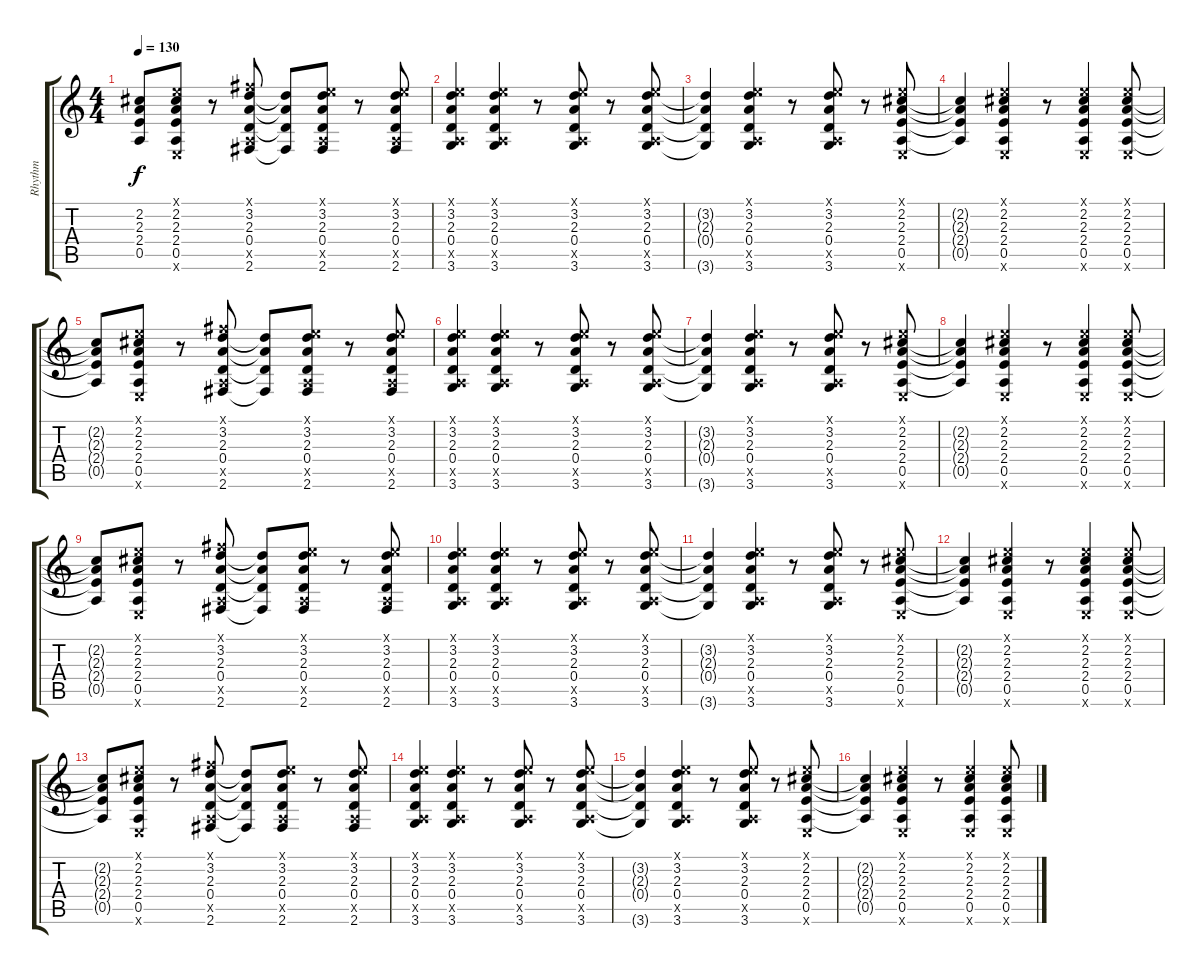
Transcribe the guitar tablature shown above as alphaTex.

\track ("Rhythm" "Rhythm") {instrument acousticguitarsteel}
\staff {score tabs}
\tuning (E4 B3 G3 D3 A2 E2) {hide}
\ts (4 4)
\tempo 130
\clef g2
\ks c
(2.2{t} 2.3{t} 2.4{t} 0.5{t}).8{dy f} (0.1{x} 2.2 2.3 2.4 0.5 0.6{x}).8 r.8 (2.1{x} 3.2 2.3 0.4 0.5{x} 2.6).8 (3.2{t} 2.3{t} 0.4{t} 2.6{t}).8 (0.1{x} 3.2 2.3 0.4 0.5{x} 2.6).8 r.8 (0.1{x} 3.2 2.3 0.4 0.5{x} 2.6).8 |
(0.1{x} 3.2 2.3 0.4 0.5{x} 3.6).4 (0.1{x} 3.2 2.3 0.4 0.5{x} 3.6).4 r.8 (0.1{x} 3.2 2.3 0.4 0.5{x} 3.6).8 r.8 (0.1{x} 3.2 2.3 0.4 0.5{x} 3.6).8 |
(3.2{t} 2.3{t} 0.4{t} 3.6{t}).4 (0.1{x} 3.2 2.3 0.4 0.5{x} 3.6).4 r.8 (0.1{x} 3.2 2.3 0.4 0.5{x} 3.6).8 r.8 (0.1{x} 2.2 2.3 2.4 0.5 0.6{x}).8 |
(2.2{t} 2.3{t} 2.4{t} 0.5{t}).4 (0.1{x} 2.2 2.3 2.4 0.5 0.6{x}).4 r.8 (0.1{x} 2.2 2.3 2.4 0.5 0.6{x}).4 (0.1{x} 2.2 2.3 2.4 0.5 0.6{x}).8 |
(2.2{t} 2.3{t} 2.4{t} 0.5{t}).8 (0.1{x} 2.2 2.3 2.4 0.5 0.6{x}).8 r.8 (2.1{x} 3.2 2.3 0.4 0.5{x} 2.6).8 (3.2{t} 2.3{t} 0.4{t} 2.6{t}).8 (0.1{x} 3.2 2.3 0.4 0.5{x} 2.6).8 r.8 (0.1{x} 3.2 2.3 0.4 0.5{x} 2.6).8 |
(0.1{x} 3.2 2.3 0.4 0.5{x} 3.6).4 (0.1{x} 3.2 2.3 0.4 0.5{x} 3.6).4 r.8 (0.1{x} 3.2 2.3 0.4 0.5{x} 3.6).8 r.8 (0.1{x} 3.2 2.3 0.4 0.5{x} 3.6).8 |
(3.2{t} 2.3{t} 0.4{t} 3.6{t}).4 (0.1{x} 3.2 2.3 0.4 0.5{x} 3.6).4 r.8 (0.1{x} 3.2 2.3 0.4 0.5{x} 3.6).8 r.8 (0.1{x} 2.2 2.3 2.4 0.5 0.6{x}).8 |
(2.2{t} 2.3{t} 2.4{t} 0.5{t}).4 (0.1{x} 2.2 2.3 2.4 0.5 0.6{x}).4 r.8 (0.1{x} 2.2 2.3 2.4 0.5 0.6{x}).4 (0.1{x} 2.2 2.3 2.4 0.5 0.6{x}).8 |
(2.2{t} 2.3{t} 2.4{t} 0.5{t}).8 (0.1{x} 2.2 2.3 2.4 0.5 0.6{x}).8 r.8 (2.1{x} 3.2 2.3 0.4 0.5{x} 2.6).8 (3.2{t} 2.3{t} 0.4{t} 2.6{t}).8 (0.1{x} 3.2 2.3 0.4 0.5{x} 2.6).8 r.8 (0.1{x} 3.2 2.3 0.4 0.5{x} 2.6).8 |
(0.1{x} 3.2 2.3 0.4 0.5{x} 3.6).4 (0.1{x} 3.2 2.3 0.4 0.5{x} 3.6).4 r.8 (0.1{x} 3.2 2.3 0.4 0.5{x} 3.6).8 r.8 (0.1{x} 3.2 2.3 0.4 0.5{x} 3.6).8 |
(3.2{t} 2.3{t} 0.4{t} 3.6{t}).4 (0.1{x} 3.2 2.3 0.4 0.5{x} 3.6).4 r.8 (0.1{x} 3.2 2.3 0.4 0.5{x} 3.6).8 r.8 (0.1{x} 2.2 2.3 2.4 0.5 0.6{x}).8 |
(2.2{t} 2.3{t} 2.4{t} 0.5{t}).4 (0.1{x} 2.2 2.3 2.4 0.5 0.6{x}).4 r.8 (0.1{x} 2.2 2.3 2.4 0.5 0.6{x}).4 (0.1{x} 2.2 2.3 2.4 0.5 0.6{x}).8 |
(2.2{t} 2.3{t} 2.4{t} 0.5{t}).8 (0.1{x} 2.2 2.3 2.4 0.5 0.6{x}).8 r.8 (2.1{x} 3.2 2.3 0.4 0.5{x} 2.6).8 (3.2{t} 2.3{t} 0.4{t} 2.6{t}).8 (0.1{x} 3.2 2.3 0.4 0.5{x} 2.6).8 r.8 (0.1{x} 3.2 2.3 0.4 0.5{x} 2.6).8 |
(0.1{x} 3.2 2.3 0.4 0.5{x} 3.6).4 (0.1{x} 3.2 2.3 0.4 0.5{x} 3.6).4 r.8 (0.1{x} 3.2 2.3 0.4 0.5{x} 3.6).8 r.8 (0.1{x} 3.2 2.3 0.4 0.5{x} 3.6).8 |
(3.2{t} 2.3{t} 0.4{t} 3.6{t}).4 (0.1{x} 3.2 2.3 0.4 0.5{x} 3.6).4 r.8 (0.1{x} 3.2 2.3 0.4 0.5{x} 3.6).8 r.8 (0.1{x} 2.2 2.3 2.4 0.5 0.6{x}).8 |
(2.2{t} 2.3{t} 2.4{t} 0.5{t}).4 (0.1{x} 2.2 2.3 2.4 0.5 0.6{x}).4 r.8 (0.1{x} 2.2 2.3 2.4 0.5 0.6{x}).4 (0.1{x} 2.2 2.3 2.4 0.5 0.6{x}).8
